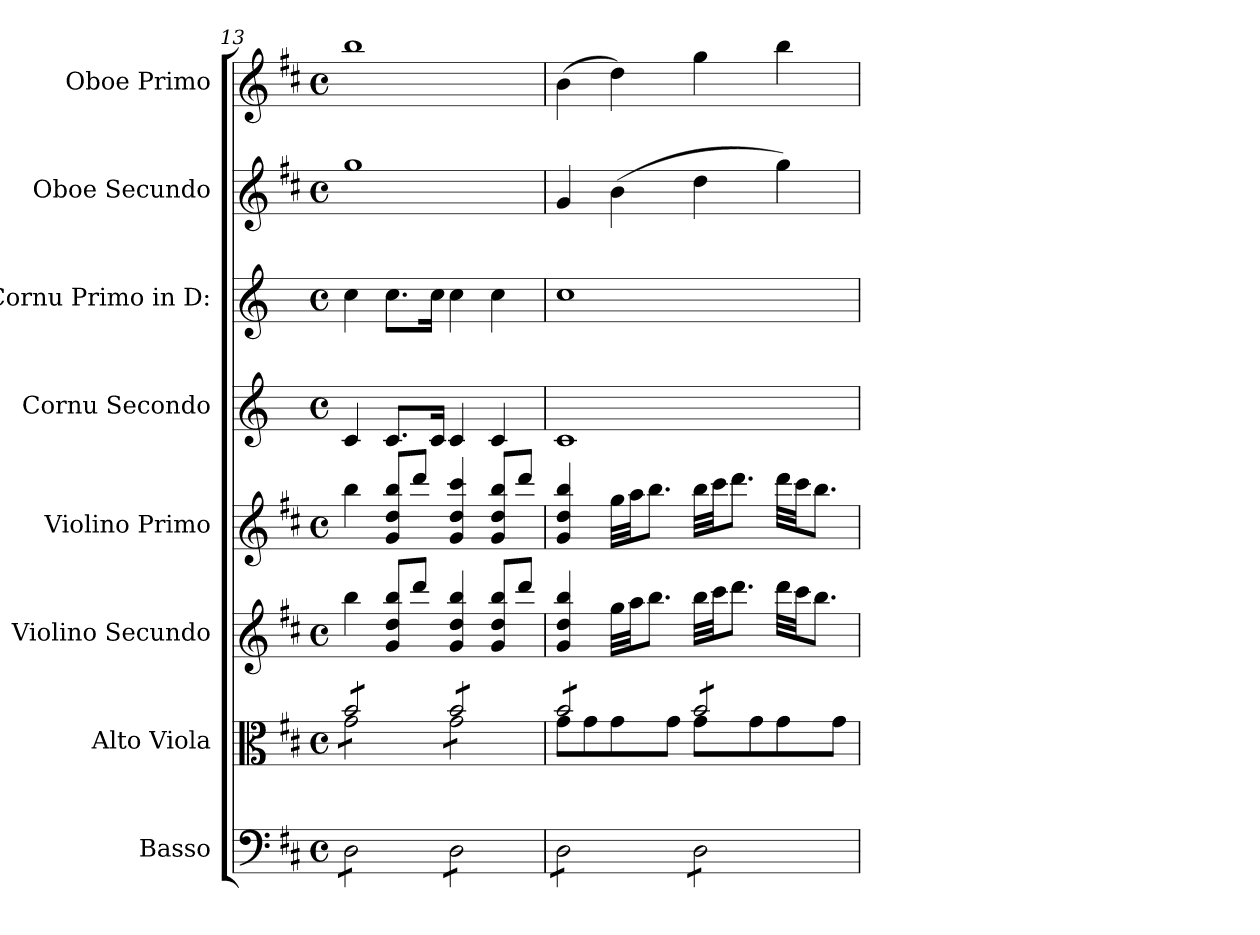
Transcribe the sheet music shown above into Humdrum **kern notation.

**kern	**kern	**kern	**kern	**kern	**kern	**kern	**kern
*part8	*part7	*part6	*part5	*part4	*part3	*part2	*part1
*staff8	*staff7	*staff6	*staff5	*staff4	*staff3	*staff2	*staff1
*I"Basso	*I"Alto Viola	*I"Violino Secundo	*I"Violino Primo	*I"Cornu Secondo	*I"Cornu Primo in D:	*I"Oboe Secundo	*I"Oboe Primo
*	*I'Vla	*	*I'Vn I	*	*I'Cor I	*	*I'Ob I
*clefF4	*clefC3	*clefG2	*clefG2	*clefG2	*clefG2	*clefG2	*clefG2
*	*	*	*	*ITrd-1c-2	*ITrd-1c-2	*	*
*k[f#c#]	*k[f#c#]	*k[f#c#]	*k[f#c#]	*k[f#c#]	*k[f#c#]	*k[f#c#]	*k[f#c#]
*D:	*D:	*D:	*D:	*D:	*D:	*D:	*D:
*M4/4	*M4/4	*M4/4	*M4/4	*M4/4	*M4/4	*M4/4	*M4/4
*met(c)	*met(c)	*met(c)	*met(c)	*met(c)	*met(c)	*met(c)	*met(c)
=13	=13	=13	=13	=13	=13	=13	=13
*	*^	*	*	*	*	*	*
*tremolo	*	*	*	*	*	*	*	*
*	*tremolo	*	*	*	*	*	*	*
8D\L	8b/L	8g\L	4bb\	4bb\	4d/	4dd\	1gg	1bb
8D\	8b/	8g\	.	.	.	.	.	.
8D\	8b/	8g\	8g/ 8dd/ 8bb/L	8g/ 8dd/ 8bb/L	8.d/L	8.dd\L	.	.
8D\J	8b/J	8g\J	8ddd/J	8ddd/J	.	.	.	.
.	.	.	.	.	16d/Jk	16dd\Jk	.	.
8D\L	8b/L	8g\L	4g/ 4dd/ 4bb/	4g/ 4dd/ 4ccc#/	4d/	4dd\	.	.
8D\	8b/	8g\	.	.	.	.	.	.
8D\	8b/	8g\	8g/ 8dd/ 8bb/L	8g/ 8dd/ 8bb/L	4d/	4dd\	.	.
8D\J	8b/J	8g\J	8ddd/J	8ddd/J	.	.	.	.
=14	=14	=14	=14	=14	=14	=14	=14	=14
8D\L	8b/L	8g\L	4g/ 4dd/ 4bb/	4g/ 4dd/ 4bb/	1d	1dd	4g/	(4b\
8D\	8b/	8g\	.	.	.	.	.	.
8D\	8b/	8g\	32gg\LLL	32gg\LLL	.	.	(4b\	4dd\)
.	.	.	32aa\JJ	32aa\JJ	.	.	.	.
.	.	.	8.bb\J	8.bb\J	.	.	.	.
8D\J	8b/J	8g\J	.	.	.	.	.	.
8D\L	8b/L	8g\L	32bb\LLL	32bb\LLL	.	.	4dd\	4gg\
.	.	.	32ccc#\JJ	32ccc#\JJ	.	.	.	.
.	.	.	8.ddd\J	8.ddd\J	.	.	.	.
8D\	8b/	8g\	.	.	.	.	.	.
8D\	8b/	8g\	32ddd\LLL	32ddd\LLL	.	.	4gg\)	4bb\
.	.	.	32ccc#\JJ	32ccc#\JJ	.	.	.	.
.	.	.	8.bb\J	8.bb\J	.	.	.	.
8D\J	8b/J	8g\J	.	.	.	.	.	.
*	*Xtremolo	*	*	*	*	*	*	*
*Xtremolo	*	*	*	*	*	*	*	*
*	*v	*v	*	*	*	*	*	*
=	=	=	=	=	=	=	=
*-	*-	*-	*-	*-	*-	*-	*-
